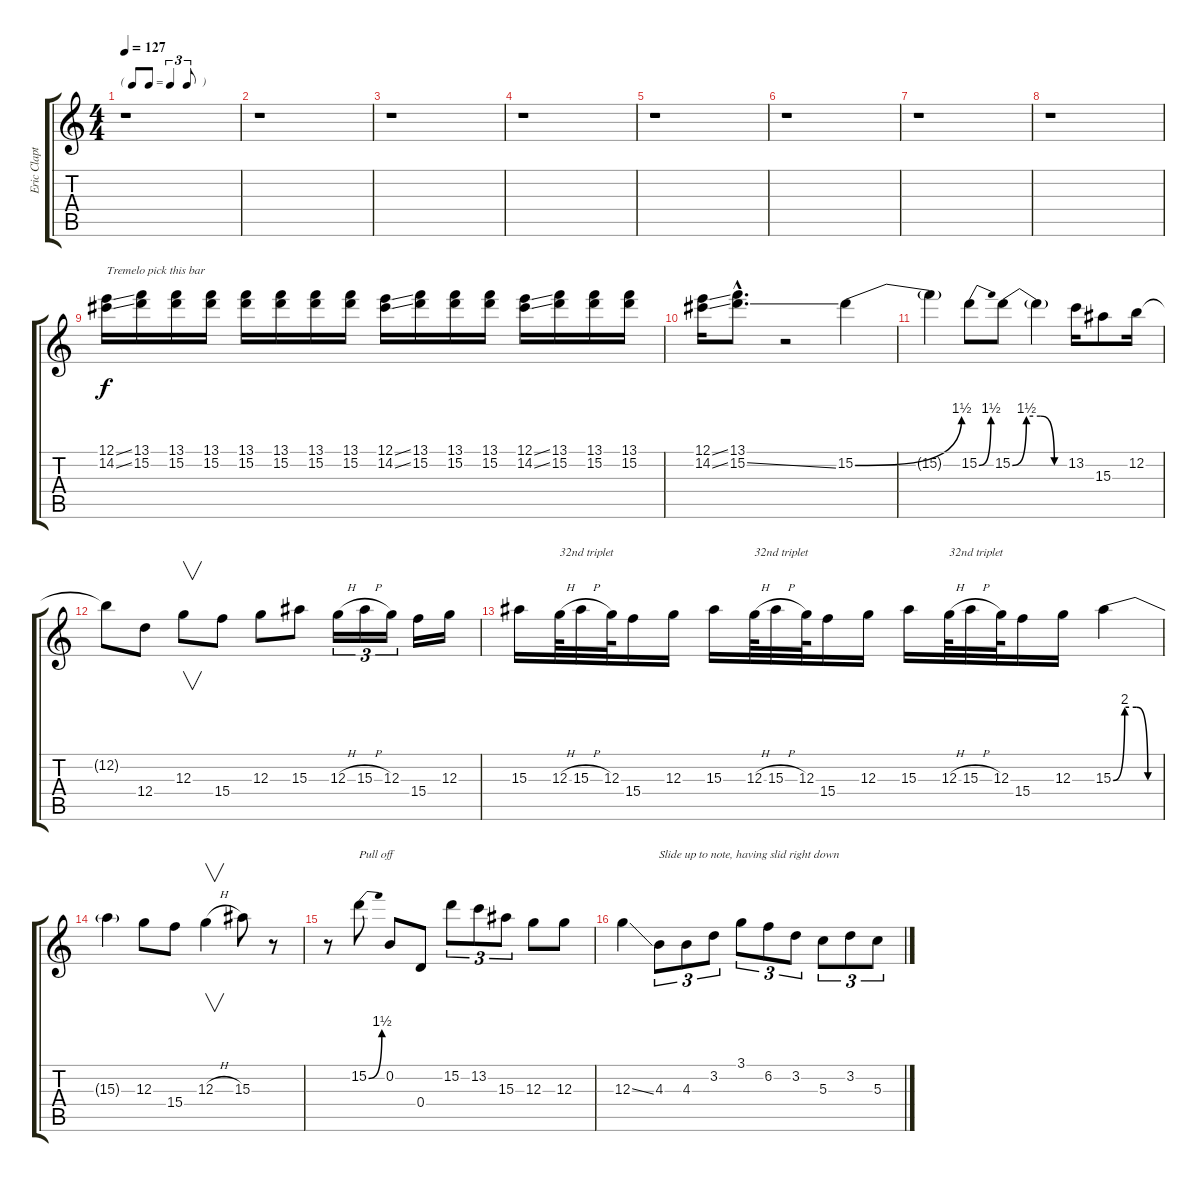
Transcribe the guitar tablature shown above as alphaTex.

\track ("Eric Clapton" "Eric Clapt") {instrument overdrivenguitar}
\staff {score tabs}
\tuning (E4 B3 G3 D3 A2 E2) {hide}
\ts (4 4)
\tf triplet8th
\tempo 127
\clef g2
\ks c
r.1{dy f} |
r.1 |
r.1 |
r.1 |
r.1 |
r.1 |
r.1 |
r.1 |
(12.1{ss} 14.2{ss}).16{txt "Tremelo pick this bar"} (13.1 15.2).16 (13.1 15.2).16 (13.1 15.2).16 (13.1 15.2).16 (13.1 15.2).16 (13.1 15.2).16 (13.1 15.2).16 (12.1{ss} 14.2{ss}).16 (13.1 15.2).16 (13.1 15.2).16 (13.1 15.2).16 (12.1{ss} 14.2{ss}).16 (13.1 15.2).16 (13.1 15.2).16 (13.1 15.2).16 |
(12.1{ss} 14.2{ss}).16 (13.1{hac} 15.2{ss hac}).8{d} r.2 15.2{be (bend 0 0 60 6)}.4 |
15.2{t}.4 15.2{be (bend 0 0 60 6)}.8 15.2{be (custom 0 0 15 6 30 6 45 0 60 0)}.8 15.2{t}.4 13.2.16 15.3.8 12.2.16 |
12.2{t}.8 12.4.8 12.3.8{v} 15.4.8 12.3.8 15.3.8 12.3{h}.16{tu (3 2)} 15.3{h}.16{tu (3 2)} 12.3.16{tu (3 2)} 15.4.16 12.3.16 |
15.3.16 12.3{h}.64{txt "32nd triplet"} 15.3{h}.32 12.3.64 15.4.16 12.3.16 15.3.16 12.3{h}.64{txt "32nd triplet"} 15.3{h}.32 12.3.64 15.4.16 12.3.16 15.3.16 12.3{h}.64{txt "32nd triplet"} 15.3{h}.32 12.3.64 15.4.16 12.3.16 15.3{be (custom 0 0 15 8 30 8 45 0 60 0)}.4 |
15.3{t}.4 12.3.8 15.4.8 12.3{h}.4{v} 15.3.8 r.8 |
r.8 15.2{be (bend 0 0 60 6)}.8{txt "Pull off"} 0.2.8 0.4.8 15.2.8{tu (3 2)} 13.2.8{tu (3 2)} 15.3.8{tu (3 2)} 12.3.8 12.3.8 |
12.3{ss}.4 4.3.8{tu (3 2) txt "Slide up to note, having slid right down"} 4.3.8{tu (3 2)} 3.2.8{tu (3 2)} 3.1.8{tu (3 2)} 6.2.8{tu (3 2)} 3.2.8{tu (3 2)} 5.3.8{tu (3 2)} 3.2.8{tu (3 2)} 5.3.8{tu (3 2)}
